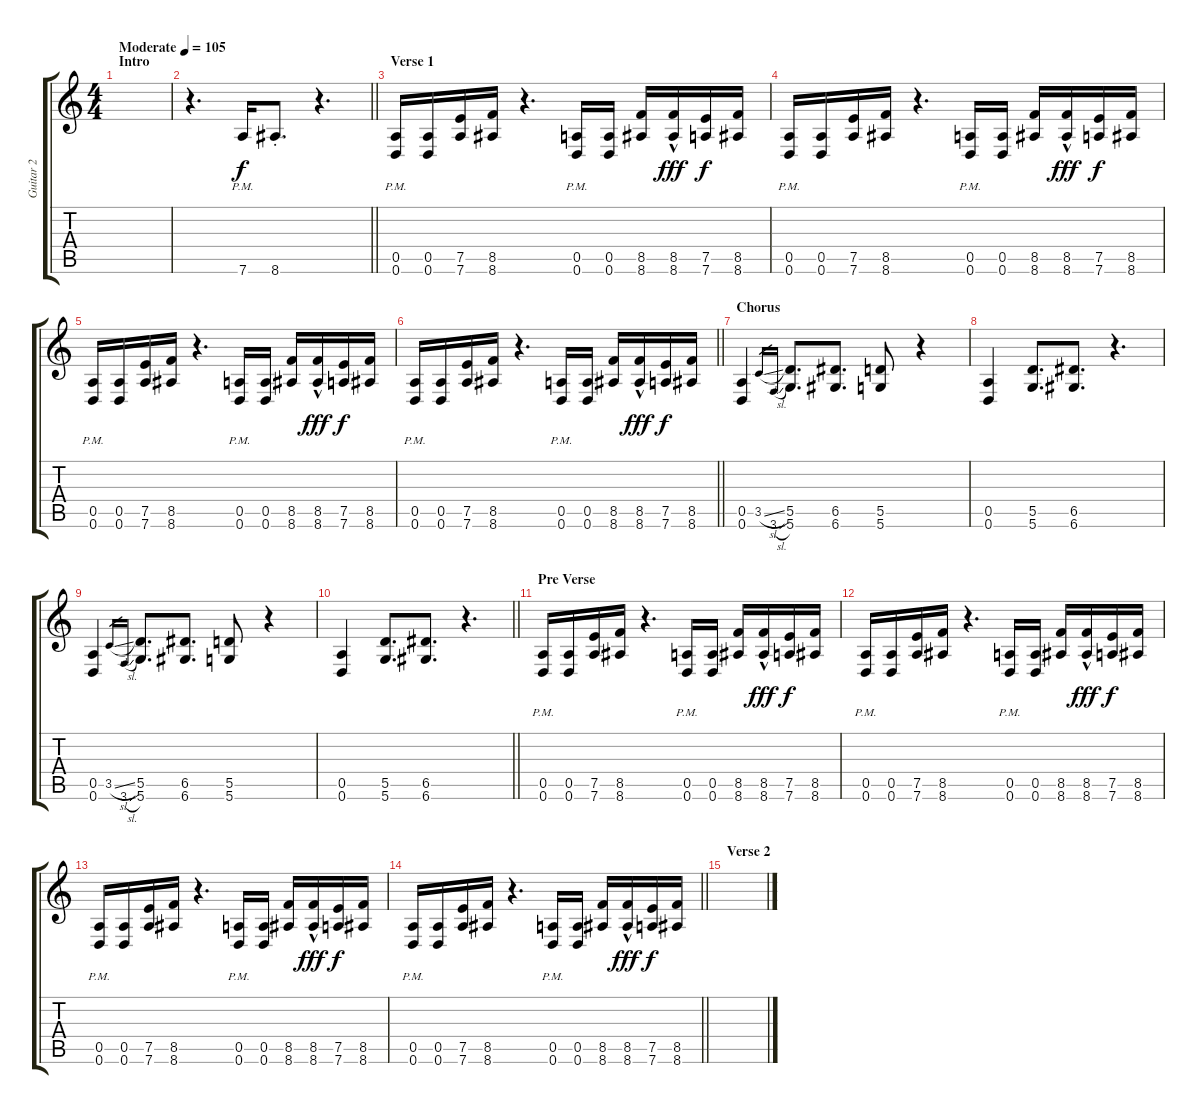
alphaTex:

\track ("Guitar 2" "Guitar 2") {instrument distortionguitar}
\staff {score tabs}
\tuning (E4 B3 G3 D3 A2 D2) {hide}
\ts (4 4)
\section ("" "Intro")
\tempo (105 "Moderate")
\clef g2
\ks c
|
\barLineRight lightlight
r.4{d} 7.6{pm}.16 8.6{st}.8{d} r.4{d} |
\section ("" "Verse 1")
(0.5{pm} 0.6{pm}).16 (0.5 0.6).16 (7.5 7.6).16 (8.5 8.6).16 r.4{d} (0.5{pm} 0.6{pm}).16 (0.5 0.6).16 (8.5 8.6).16 (8.5{hac} 8.6).16{dy fff} (7.5 7.6).16{dy f} (8.5 8.6).16 |
(0.5{pm} 0.6{pm}).16 (0.5 0.6).16 (7.5 7.6).16 (8.5 8.6).16 r.4{d} (0.5{pm} 0.6{pm}).16 (0.5 0.6).16 (8.5 8.6).16 (8.5{hac} 8.6).16{dy fff} (7.5 7.6).16{dy f} (8.5 8.6).16 |
(0.5{pm} 0.6{pm}).16 (0.5 0.6).16 (7.5 7.6).16 (8.5 8.6).16 r.4{d} (0.5{pm} 0.6{pm}).16 (0.5 0.6).16 (8.5 8.6).16 (8.5{hac} 8.6).16{dy fff} (7.5 7.6).16{dy f} (8.5 8.6).16 |
\barLineRight lightlight
(0.5{pm} 0.6{pm}).16 (0.5 0.6).16 (7.5 7.6).16 (8.5 8.6).16 r.4{d} (0.5{pm} 0.6{pm}).16 (0.5 0.6).16 (8.5 8.6).16 (8.5{hac} 8.6).16{dy fff} (7.5 7.6).16{dy f} (8.5 8.6).16 |
\section ("" "Chorus")
(0.5 0.6).4 3.5{sl}.16{gr} 3.6{sl}.16{gr} (5.5 5.6).8{d} (6.5 6.6).8{d} (5.5 5.6).8 r.4 |
(0.5 0.6).4 (5.5 5.6).8{d} (6.5 6.6).8{d} r.4{d} |
(0.5 0.6).4 3.5{sl}.16{gr} 3.6{sl}.16{gr} (5.5 5.6).8{d} (6.5 6.6).8{d} (5.5 5.6).8 r.4 |
\barLineRight lightlight
(0.5 0.6).4 (5.5 5.6).8{d} (6.5 6.6).8{d} r.4{d} |
\section ("" "Pre Verse")
(0.5{pm} 0.6{pm}).16 (0.5 0.6).16 (7.5 7.6).16 (8.5 8.6).16 r.4{d} (0.5{pm} 0.6{pm}).16 (0.5 0.6).16 (8.5 8.6).16 (8.5{hac} 8.6).16{dy fff} (7.5 7.6).16{dy f} (8.5 8.6).16 |
(0.5{pm} 0.6{pm}).16 (0.5 0.6).16 (7.5 7.6).16 (8.5 8.6).16 r.4{d} (0.5{pm} 0.6{pm}).16 (0.5 0.6).16 (8.5 8.6).16 (8.5{hac} 8.6).16{dy fff} (7.5 7.6).16{dy f} (8.5 8.6).16 |
(0.5{pm} 0.6{pm}).16 (0.5 0.6).16 (7.5 7.6).16 (8.5 8.6).16 r.4{d} (0.5{pm} 0.6{pm}).16 (0.5 0.6).16 (8.5 8.6).16 (8.5{hac} 8.6).16{dy fff} (7.5 7.6).16{dy f} (8.5 8.6).16 |
\barLineRight lightlight
(0.5{pm} 0.6{pm}).16 (0.5 0.6).16 (7.5 7.6).16 (8.5 8.6).16 r.4{d} (0.5{pm} 0.6{pm}).16 (0.5 0.6).16 (8.5 8.6).16 (8.5{hac} 8.6).16{dy fff} (7.5 7.6).16{dy f} (8.5 8.6).16 |
\section ("" "Verse 2")
